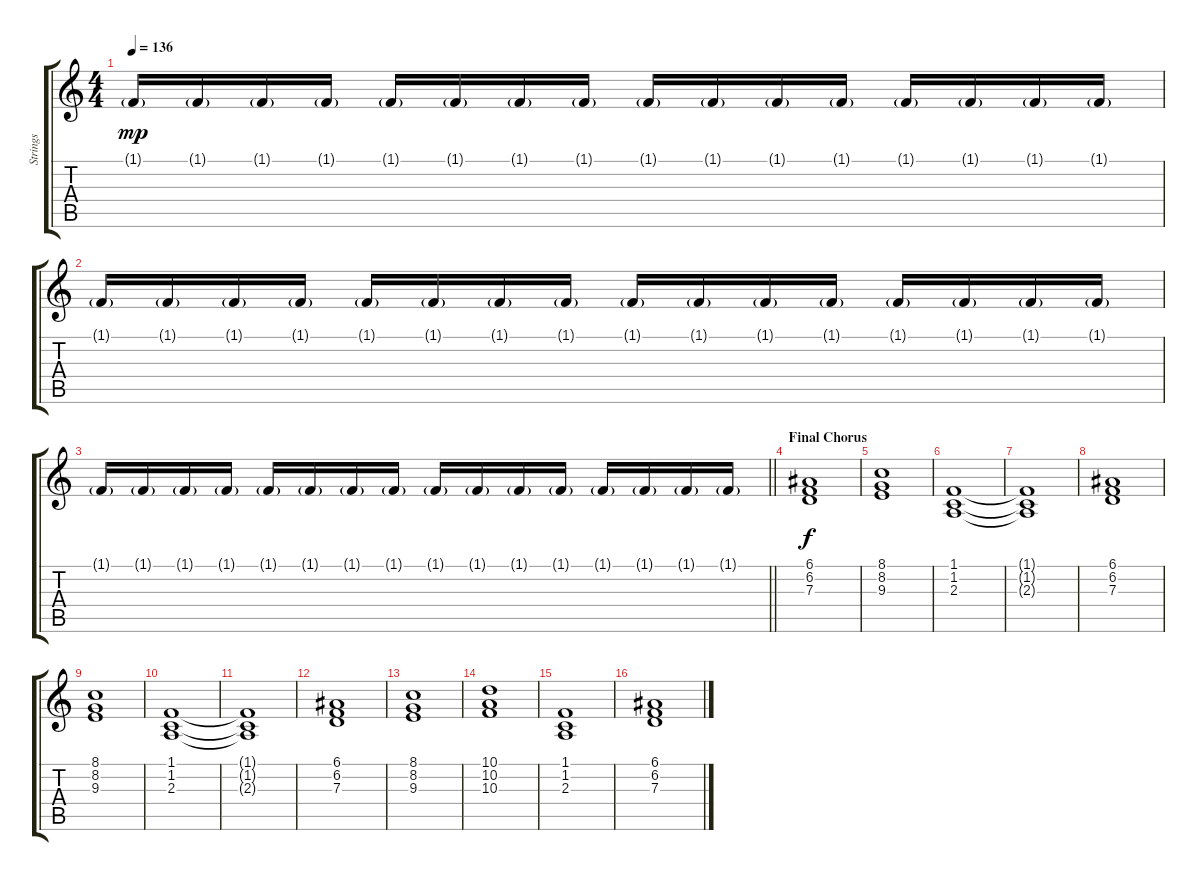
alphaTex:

\track ("Strings" "Strings") {instrument stringensemble1}
\staff {score tabs}
\tuning (E4 B3 G3 D3 A2 E2) {hide}
\ts (4 4)
\tempo 136
\clef g2
\ks c
1.1{g}.16{dy mp} 1.1{g}.16 1.1{g}.16 1.1{g}.16 1.1{g}.16 1.1{g}.16 1.1{g}.16 1.1{g}.16 1.1{g}.16 1.1{g}.16 1.1{g}.16 1.1{g}.16 1.1{g}.16 1.1{g}.16 1.1{g}.16 1.1{g}.16 |
1.1{g}.16 1.1{g}.16 1.1{g}.16 1.1{g}.16 1.1{g}.16 1.1{g}.16 1.1{g}.16 1.1{g}.16 1.1{g}.16 1.1{g}.16 1.1{g}.16 1.1{g}.16 1.1{g}.16 1.1{g}.16 1.1{g}.16 1.1{g}.16 |
\barLineRight lightlight
1.1{g}.16 1.1{g}.16 1.1{g}.16 1.1{g}.16 1.1{g}.16 1.1{g}.16 1.1{g}.16 1.1{g}.16 1.1{g}.16 1.1{g}.16 1.1{g}.16 1.1{g}.16 1.1{g}.16 1.1{g}.16 1.1{g}.16 1.1{g}.16 |
\section ("" "Final Chorus")
(6.1 6.2 7.3).1{dy f instrument stringensemble1} |
(8.1 8.2 9.3).1 |
(1.1 1.2 2.3).1 |
(1.1{t} 1.2{t} 2.3{t}).1 |
(6.1 6.2 7.3).1 |
(8.1 8.2 9.3).1 |
(1.1 1.2 2.3).1 |
(1.1{t} 1.2{t} 2.3{t}).1 |
(6.1 6.2 7.3).1 |
(8.1 8.2 9.3).1 |
(10.1 10.2 10.3).1 |
(1.1 1.2 2.3).1 |
(6.1 6.2 7.3).1
